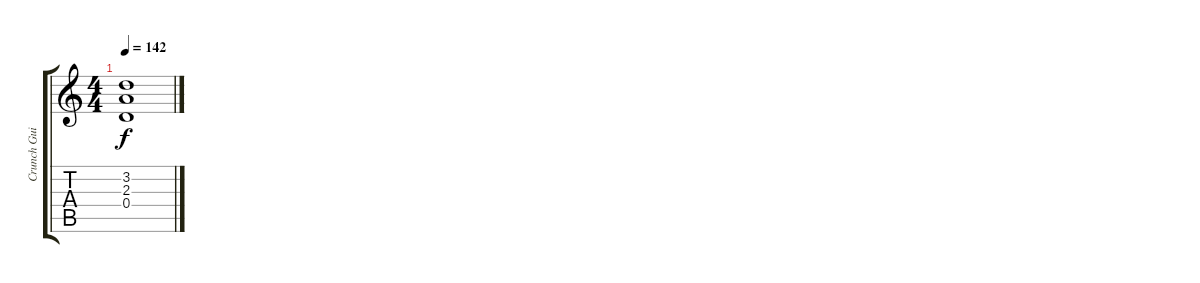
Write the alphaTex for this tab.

\track ("Crunch Guitar 2" "Crunch Gui") {instrument overdrivenguitar}
\staff {score tabs}
\tuning (E4 B3 G3 D3 A2 E2) {hide}
\ts (4 4)
\tempo 142
\clef g2
\ks c
(3.2{t} 2.3{t} 0.4{t}).1{dy f}
